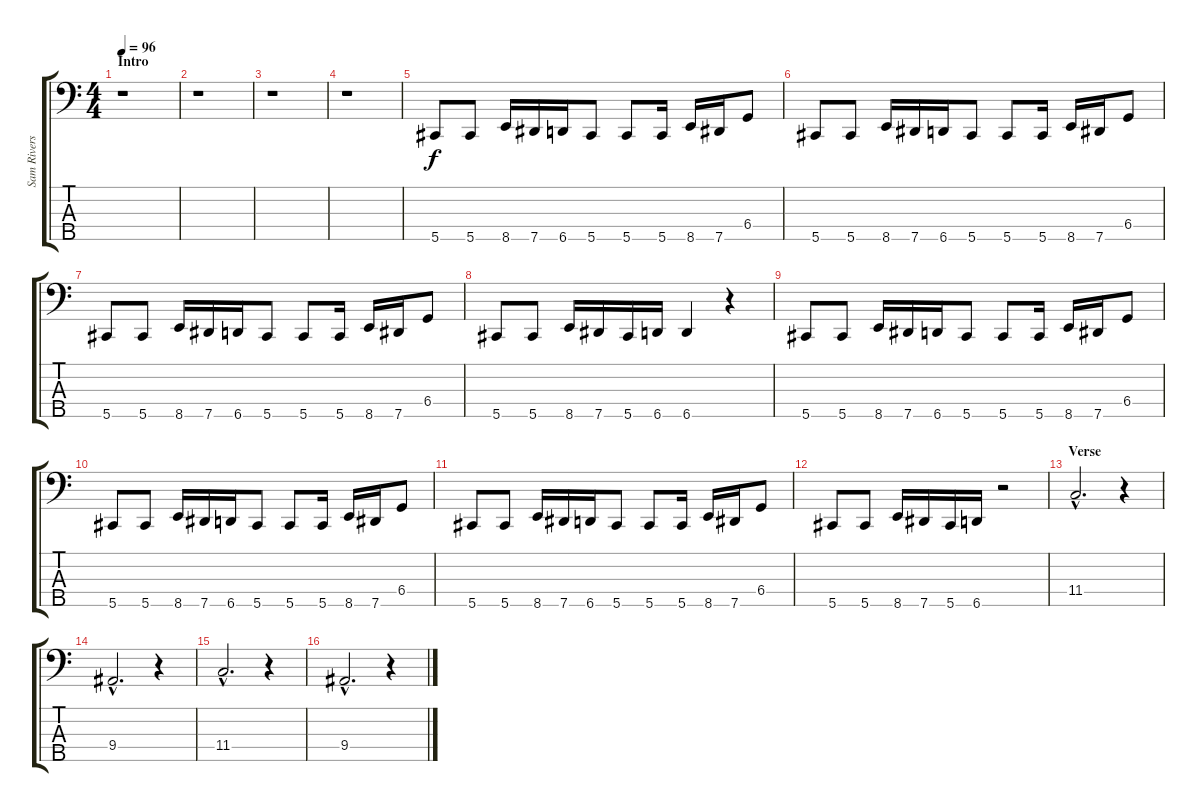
\track ("Sam Rivers" "Sam Rivers") {instrument electricbassfinger}
\staff {score tabs}
\tuning (E2 B1 Gb1 Db1 Ab0) {hide}
\ts (4 4)
\section ("" "Intro")
\tempo 96
\clef f4
\ks c
r.1{dy f instrument electricbassfinger} |
r.1 |
r.1 |
r.1 |
5.5.8 5.5.8 8.5.16 7.5.16 6.5.16 5.5.8 5.5.8 5.5.16 8.5.16 7.5.16 6.4.8 |
5.5.8 5.5.8 8.5.16 7.5.16 6.5.16 5.5.8 5.5.8 5.5.16 8.5.16 7.5.16 6.4.8 |
5.5.8 5.5.8 8.5.16 7.5.16 6.5.16 5.5.8 5.5.8 5.5.16 8.5.16 7.5.16 6.4.8 |
5.5.8 5.5.8 8.5.16 7.5.16 5.5.16 6.5.16 6.5.4 r.4 |
5.5.8 5.5.8 8.5.16 7.5.16 6.5.16 5.5.8 5.5.8 5.5.16 8.5.16 7.5.16 6.4.8 |
5.5.8 5.5.8 8.5.16 7.5.16 6.5.16 5.5.8 5.5.8 5.5.16 8.5.16 7.5.16 6.4.8 |
5.5.8 5.5.8 8.5.16 7.5.16 6.5.16 5.5.8 5.5.8 5.5.16 8.5.16 7.5.16 6.4.8 |
5.5.8 5.5.8 8.5.16 7.5.16 5.5.16 6.5.16 r.2 |
\section ("" "Verse")
11.4{hac}.2{d} r.4 |
9.4{hac}.2{d} r.4 |
11.4{hac}.2{d} r.4 |
9.4{hac}.2{d} r.4
